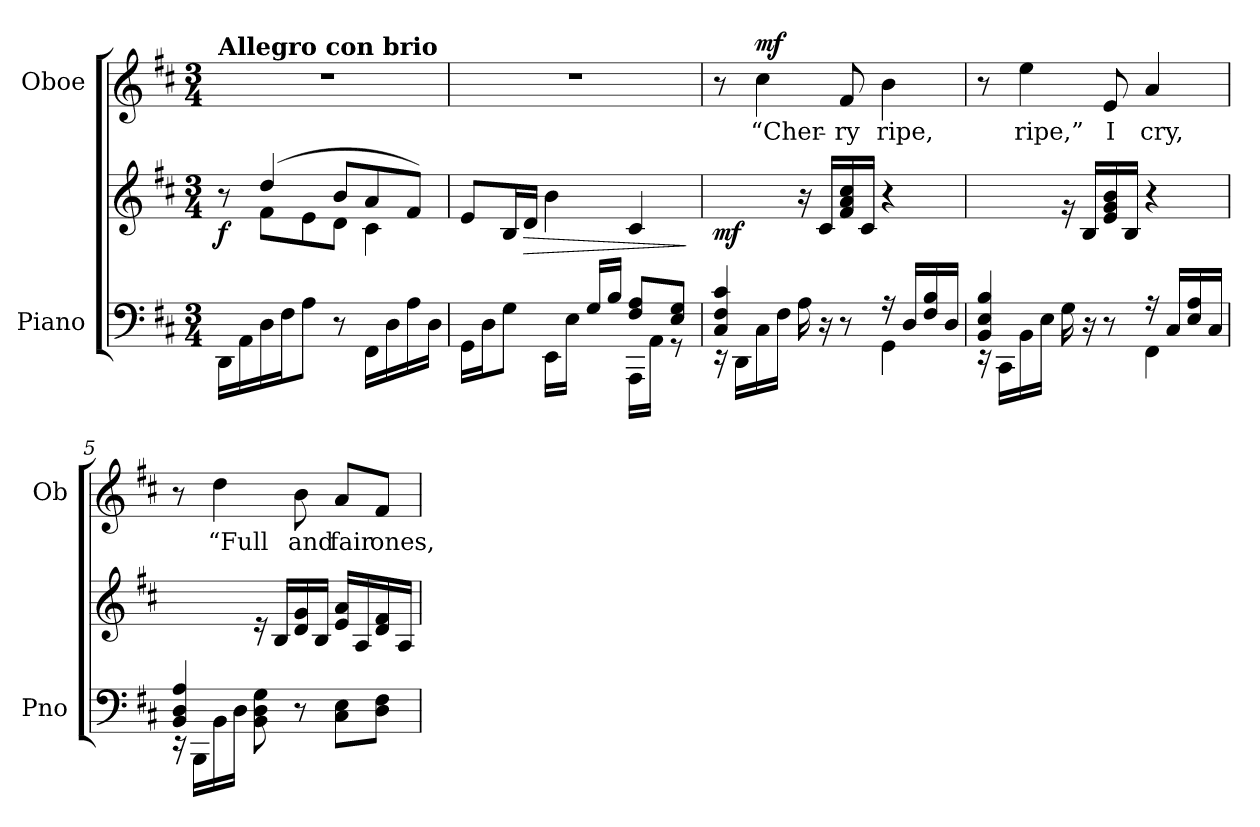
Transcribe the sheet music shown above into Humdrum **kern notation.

**kern	**kern	**dynam	**kern	**text	**dynam
*part2	*part2	*part2	*part1	*part1	*part1
*staff3	*staff2	*staff2/3	*staff1	*staff1	*staff1
*I"Piano	*	*	*I"Oboe	*	*
*I'Pno	*	*	*I'Ob	*	*
*clefF4	*clefG2	*	*clefG2	*	*
*k[f#c#]	*k[f#c#]	*	*k[f#c#]	*	*
*M3/4	*M3/4	*	*M3/4	*	*
*MM96	*MM96	*	*MM96	*	*
=1	=1	=1	=1	=1	=1
*	*^	*	*	*	*
!	!	!	!	!LO:TX:a:B:t=Allegro con brio	!	!
!	!	!	!LO:DY:b	!	!	!
16DD\LL	8r	8ryy	f	2.r	.	.
16AA\	.	.	.	.	.	.
16D\	(4dd/	8f#\L	.	.	.	.
16F#\J	.	.	.	.	.	.
8A\J	.	8e\	.	.	.	.
8r	8b/L	8d\J	.	.	.	.
16FF#\LL	8a/	4c#\	.	.	.	.
16D\	.	.	.	.	.	.
16A\	8f#/J)	.	.	.	.	.
16D\JJ	.	.	.	.	.	.
*	*v	*v	*	*	*	*
=2	=2	=2	=2	=2	=2
*^	*	*	*	*	*
16GG\LL	2ryy	8e/L	.	2.r	.	.
16D\J	.	.	.	.	.	.
8G\J	.	16B/L	.	.	.	.
!	!	!	!LO:HP:b	!	!	!
.	.	16d/JJ	>	.	.	.
16EE\LL	.	4b\	.	.	.	.
16E\JJ	.	.	.	.	.	.
16G/LL	.	.	.	.	.	.
16B/JJ	.	.	.	.	.	.
8F#/ 8A/L	16AAA\LL	4c#/	.	.	.	.
.	16AA\JJ	.	.	.	.	.
8E/ 8G/J	8r	.	.	.	.	.
*v	*v	*	*	*	*	*
.	.	]	.	.	.
=3	=3	=3	=3	=3	=3
*^	*	*	*	*	*
*	*^	*	*	*	*	*
!	!	!	!	!LO:DY:b	!	!	!
4C#/ 4F#/ 4c#/	16rEE	2ryy	4ryy	mf	8r	.	.
.	16DD\LL	.	.	.	.	.	.
!	!	!	!	!	!	!LO:LY:b	!LO:DY:a
.	16C#\	.	.	.	4cc#\	“Cher-	mf
.	16F#\JJ	.	.	.	.	.	.
2ryy	16A\	.	16r	.	.	.	.
.	16r	.	16c#/LL	.	.	.	.
!	!	!	!	!	!	!LO:LY:b	!
.	8r	.	16f#/ 16a/ 16cc#/	.	8f#/	-ry	.
.	.	.	(16c#/JJ	.	.	.	.
!	!	!	!	!	!	!LO:LY:b	!
.	16r	4GG\	4r	.	4b\	ripe,	.
.	16D/LL	.	.	.	.	.	.
.	16F#/ 16B/	.	.	.	.	.	.
.	16D/JJ	.	.	.	.	.	.
!!LO:LB:g=z
=4	=4	=4	=4	=4	=4	=4	=4
4BB/ 4E/ 4B/	16rEE	2ryy	4ryy	.	8r	.	.
.	16CC#\LL	.	.	.	.	.	.
!	!	!	!	!	!	!LO:LY:b	!
.	16BB\	.	.	.	4ee\	ripe,”	.
.	16E\JJ	.	.	.	.	.	.
2ryy	16G\	.	16rg	.	.	.	.
.	16r	.	16B/LL	.	.	.	.
!	!	!	!	!	!	!LO:LY:b	!
.	8r	.	16e/ 16g/ 16b/	.	8e/	I	.
.	.	.	(16B/JJ	.	.	.	.
!	!	!	!	!	!	!LO:LY:b	!
.	16r	4FF#\	4r	.	4a/	cry,	.
.	16C#/LL	.	.	.	.	.	.
.	16E/ 16A/	.	.	.	.	.	.
.	16C#/JJ	.	.	.	.	.	.
*	*v	*v	*	*	*	*	*
=5	=5	=5	=5	=5	=5	=5
4BB/ 4D/ 4A/	16rEE	4ryy	.	8r	.	.
.	16BBB\LL	.	.	.	.	.
!	!	!	!	!	!LO:LY:b	!
.	16BB\	.	.	4dd\	“Full	.
.	16D\JJ	.	.	.	.	.
2ryy	8BB\ 8D\ 8G\	16re	.	.	.	.
.	.	16B/LL	.	.	.	.
!	!	!	!	!	!LO:LY:b	!
.	8r	16d/ 16g/	.	8b\	and	.
.	.	(16B/JJ	.	.	.	.
!	!	!	!	!	!LO:LY:b	!
.	8C#\ 8E\L	16e/ 16a/LL	.	8a/L	fair	.
.	.	16A/	.	.	.	.
!	!	!	!	!	!LO:LY:b	!
.	8D\ 8F#\J	16d/ 16f#/	.	8f#/J	ones,	.
.	.	16A/JJ	.	.	.	.
*v	*v	*	*	*	*	*
=	=	=	=	=	=
*-	*-	*-	*-	*-	*-
